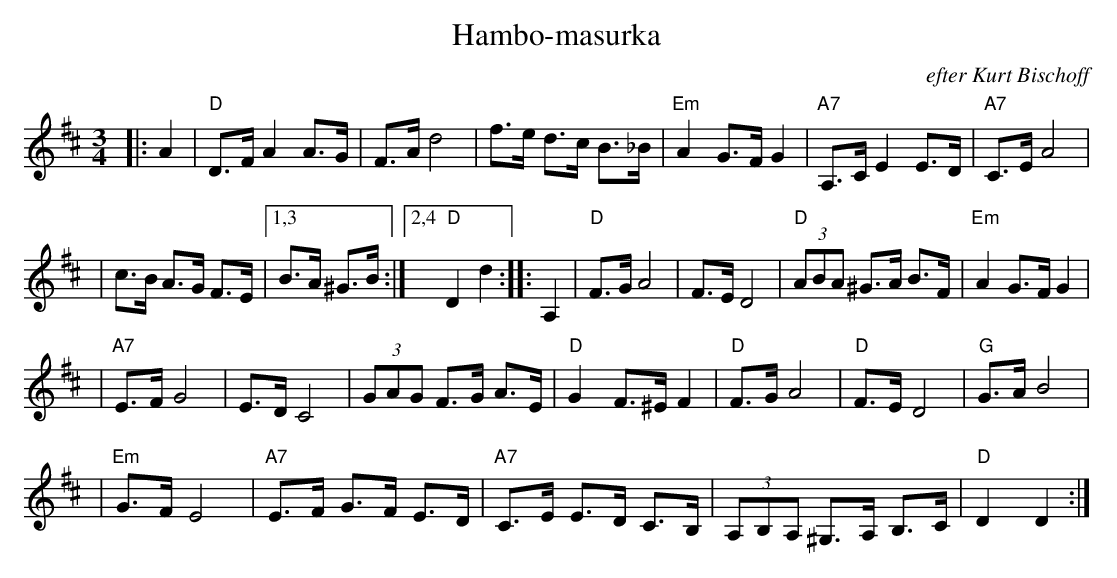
X:1
T: Hambo-masurka
O: efter Kurt Bischoff
M: 3/4
L: 1/8
K: D
|: A2 \
| "D"D>F A2 A>G \
| F>A d4 \
| f>e d>c B>_B \
| "Em"A2 G>F G2 \
| "A7"A,>C E2 E>D \
| "A7"C>E A4 |
| c>B A>G F>E \
|1,3 B>A ^G>B \
:|2,4 "D"D2 d2 \
:: A,2 \
| "D"F>G A4 \
| F>E D4 \
| "D"(3ABA ^G>A B>F \
| "Em"A2 G>F G2 |
|  "A7"E>F G4 \
| E>D C4 \
| (3GAG F>G A>E \
| "D"G2 F>^E F2 \
| "D"F>G A4 \
| "D"F>E D4 \
| "G"G>A B4 |
| "Em"G>F E4 \
| "A7"E>F G>F E>D \
| "A7"C>E E>D C>B, \
| (3A,B,A, ^G,>A, B,>C \
| "D"D2 D2 :|
